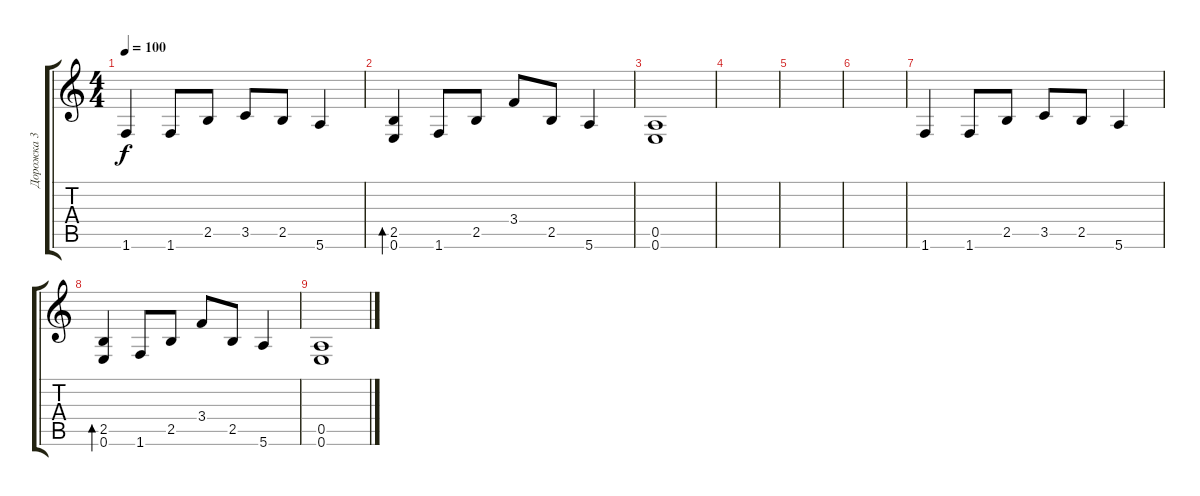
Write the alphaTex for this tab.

\track ("Дорожка 3" "Дорожка 3") {instrument acousticguitarsteel}
\staff {score tabs}
\tuning (E4 B3 G3 D3 A2 E2) {hide}
\ts (4 4)
\tempo 100
\clef g2
\ks c
1.6.4{dy f} 1.6.8 2.5.8 3.5.8 2.5.8 5.6.4 |
(2.5 0.6).4{bd 480} 1.6.8 2.5.8 3.4.8 2.5.8 5.6.4 |
(0.5 0.6).1 |
|
|
|
1.6.4 1.6.8 2.5.8 3.5.8 2.5.8 5.6.4 |
(2.5 0.6).4{bd 480} 1.6.8 2.5.8 3.4.8 2.5.8 5.6.4 |
(0.5 0.6).1
